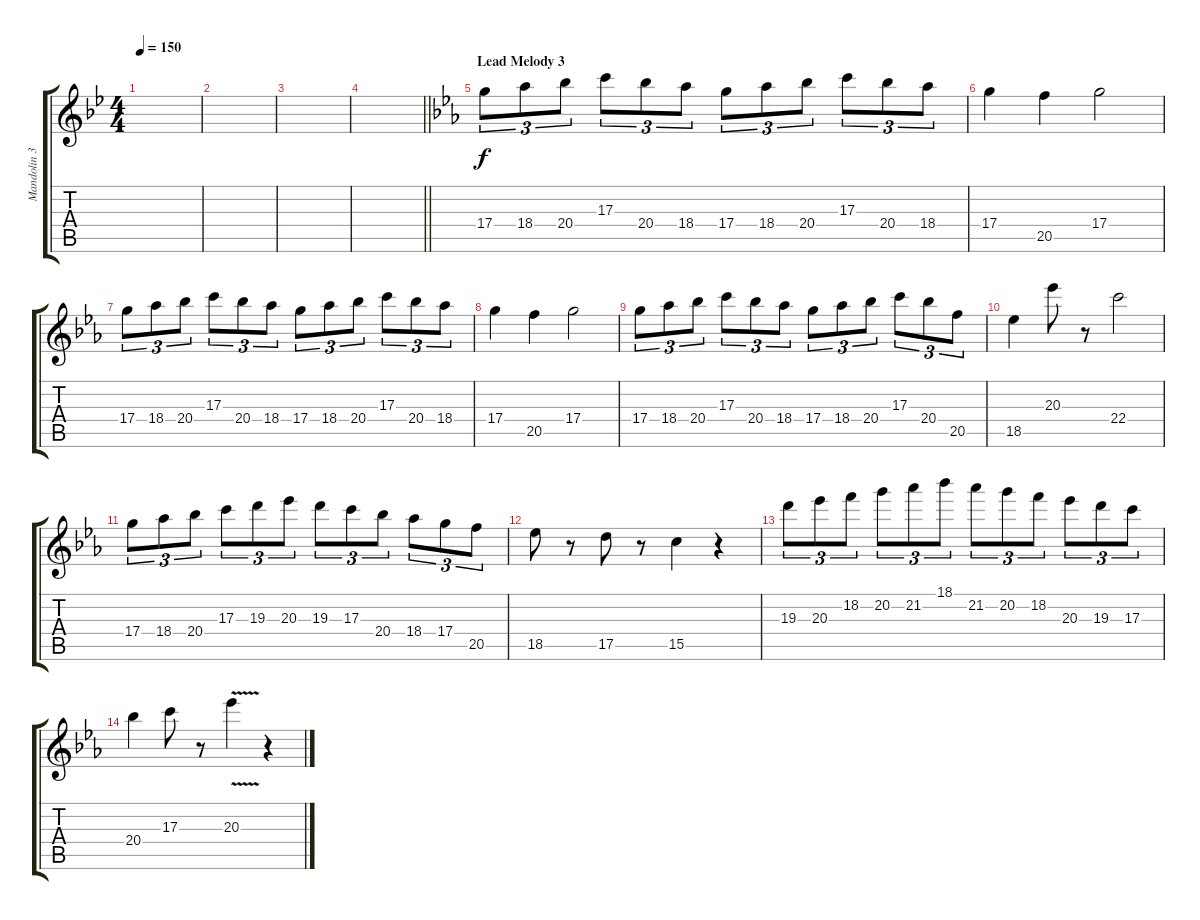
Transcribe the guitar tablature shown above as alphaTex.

\track ("Mandolin 3 (Lead)" "Mandolin 3") {instrument acousticguitarsteel}
\staff {score tabs}
\tuning (E4 B3 G3 D3 A2 E2) {hide}
\ts (4 4)
\tempo 150
\clef g2
\ks gminor
|
|
|
\barLineRight lightlight
|
\section ("" "Lead Melody 3")
\ks cminor
17.4.8{tu (3 2) volume 11} 18.4.8{tu (3 2)} 20.4.8{tu (3 2)} 17.3.8{tu (3 2)} 20.4.8{tu (3 2)} 18.4.8{tu (3 2)} 17.4.8{tu (3 2)} 18.4.8{tu (3 2)} 20.4.8{tu (3 2)} 17.3.8{tu (3 2)} 20.4.8{tu (3 2)} 18.4.8{tu (3 2)} |
17.4.4 20.5.4 17.4.2 |
17.4.8{tu (3 2)} 18.4.8{tu (3 2)} 20.4.8{tu (3 2)} 17.3.8{tu (3 2)} 20.4.8{tu (3 2)} 18.4.8{tu (3 2)} 17.4.8{tu (3 2)} 18.4.8{tu (3 2)} 20.4.8{tu (3 2)} 17.3.8{tu (3 2)} 20.4.8{tu (3 2)} 18.4.8{tu (3 2)} |
17.4.4 20.5.4 17.4.2 |
17.4.8{tu (3 2)} 18.4.8{tu (3 2)} 20.4.8{tu (3 2)} 17.3.8{tu (3 2)} 20.4.8{tu (3 2)} 18.4.8{tu (3 2)} 17.4.8{tu (3 2)} 18.4.8{tu (3 2)} 20.4.8{tu (3 2)} 17.3.8{tu (3 2)} 20.4.8{tu (3 2)} 20.5.8{tu (3 2)} |
18.5.4 20.3.8 r.8 22.4.2 |
17.4.8{tu (3 2)} 18.4.8{tu (3 2)} 20.4.8{tu (3 2)} 17.3.8{tu (3 2)} 19.3.8{tu (3 2)} 20.3.8{tu (3 2)} 19.3.8{tu (3 2)} 17.3.8{tu (3 2)} 20.4.8{tu (3 2)} 18.4.8{tu (3 2)} 17.4.8{tu (3 2)} 20.5.8{tu (3 2)} |
18.5.8 r.8 17.5.8 r.8 15.5.4 r.4 |
19.3.8{tu (3 2)} 20.3.8{tu (3 2)} 18.2.8{tu (3 2)} 20.2.8{tu (3 2)} 21.2.8{tu (3 2)} 18.1.8{tu (3 2)} 21.2.8{tu (3 2)} 20.2.8{tu (3 2)} 18.2.8{tu (3 2)} 20.3.8{tu (3 2)} 19.3.8{tu (3 2)} 17.3.8{tu (3 2)} |
20.4.4 17.3.8 r.8 20.3{v}.4 r.4
